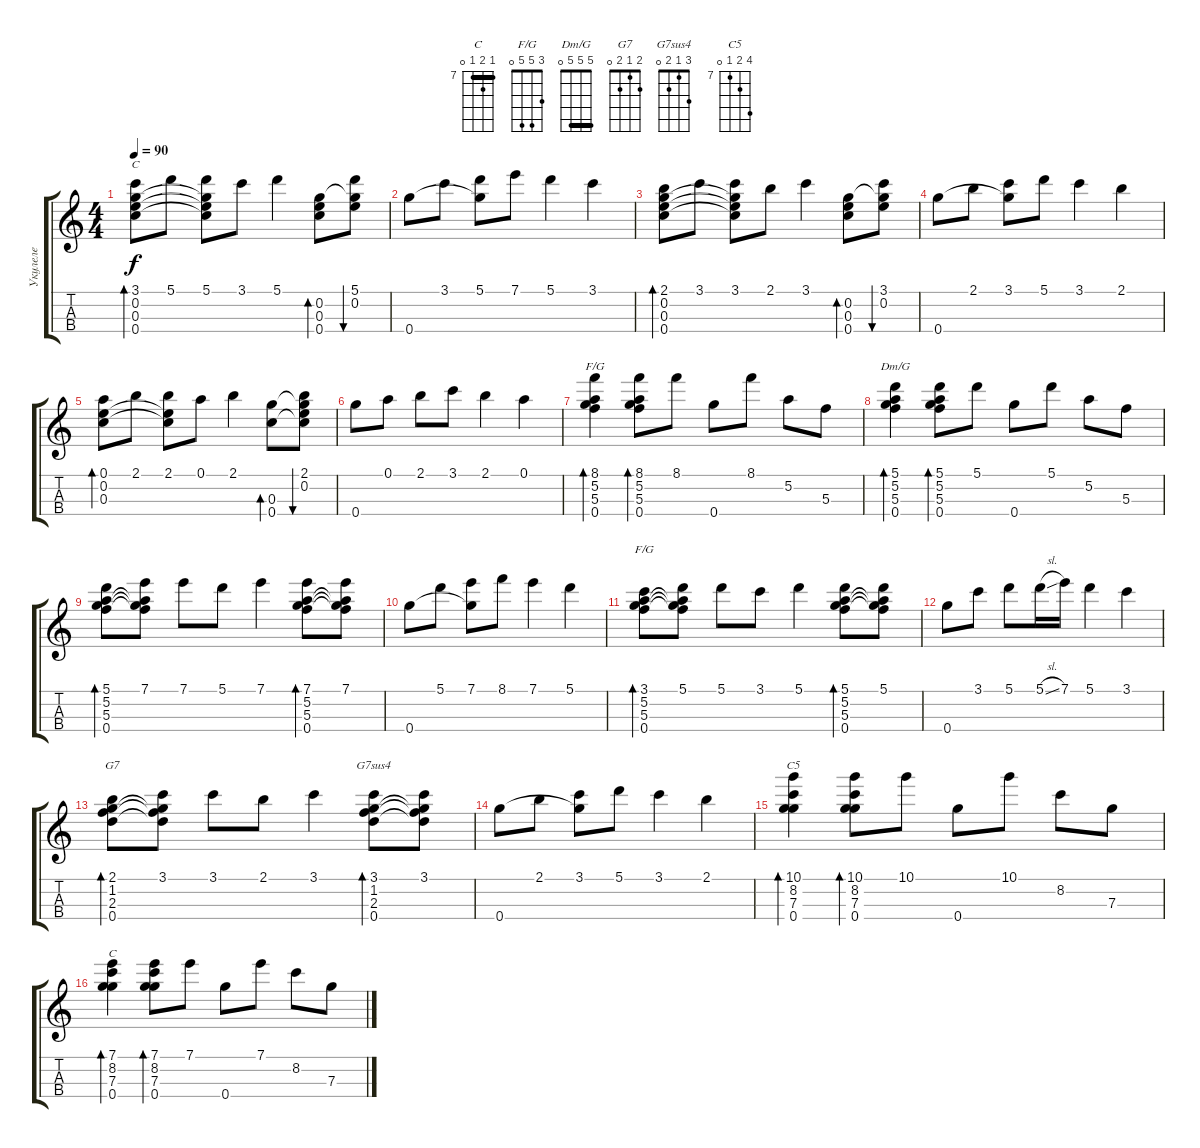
\track ("Укулеле" "Укулеле") {instrument acousticguitarnylon}
\staff {score tabs}
\tuning (A4 E4 C4 G4) {hide}
\chord ("C" 3 0 0 0)
\chord ("F/G" 8 5 5 0) {firstfret 5 barre 5}
\chord ("Dm/G" 5 5 5 0) {barre 5}
\chord ("F/G" 3 5 5 0)
\chord ("G7" 2 1 2 0)
\chord ("G7sus4" 3 1 2 0)
\chord ("C5" 10 8 7 0) {firstfret 7}
\chord ("C" 7 8 7 0) {firstfret 7 barre 7}
\ts (4 4)
\tempo 90
\clef g2
\ks c
(3.1 0.2 0.3 0.4).8{bd 60 ch "C" dy f} 5.1.8 (5.1 0.2{t} 0.3{t} 0.4{t}).8 3.1.8 5.1.4 (0.2 0.3 0.4).8{bd 60} (5.1 0.2 0.4{t}).8{bu 60} |
0.4.8 3.1.8 (5.1 0.4{t}).8 7.1.8 5.1.4 3.1.4 |
(2.1 0.2 0.3 0.4).8{bd 60} 3.1.8 (3.1 0.2{t} 0.3{t} 0.4{t}).8 2.1.8 3.1.4 (0.2 0.3 0.4).8{bd 60} (3.1 0.2 0.4{t}).8{bu 60} |
0.4.8 2.1.8 (3.1 0.4{t}).8 5.1.8 3.1.4 2.1.4 |
(0.1 0.2 0.3).8{bd 60} 2.1.8 (2.1 0.2{t} 0.3{t}).8 0.1.8 2.1.4 (0.3 0.4).8{bd 60} (2.1 0.2 0.3{t} 0.4{t}).8{bu 60} |
0.4.8 0.1.8 2.1.8 3.1.8 2.1.4 0.1.4 |
(8.1 5.2 5.3 0.4).4{bd 60 ch "F/G"} (8.1 5.2 5.3 0.4).8{bd 60} 8.1.8 0.4.8 8.1.8 5.2.8 5.3.8 |
(5.1 5.2 5.3 0.4).4{bd 60 ch "Dm/G"} (5.1 5.2 5.3 0.4).8{bd 60} 5.1.8 0.4.8 5.1.8 5.2.8 5.3.8 |
(5.1 5.2 5.3 0.4).8{bd 60} (7.1 5.2{t} 5.3{t} 0.4{t}).8 7.1.8 5.1.8 7.1.4 (7.1 5.2 5.3 0.4).8{bd 60} (7.1 5.2{t} 5.3{t} 0.4{t}).8 |
0.4.8 5.1.8 (7.1 0.4{t}).8 8.1.8 7.1.4 5.1.4 |
(3.1 5.2 5.3 0.4).8{bd 60 ch "F/G"} (5.1 5.2{t} 5.3{t} 0.4{t}).8 5.1.8 3.1.8 5.1.4 (5.1 5.2 5.3 0.4).8{bd 60} (5.1 5.2{t} 5.3{t} 0.4{t}).8 |
0.4.8 3.1.8 5.1.8 5.1{sl}.16 7.1.16 5.1.4 3.1.4 |
(2.1 1.2 2.3 0.4).8{bd 60 ch "G7"} (3.1 1.2{t} 2.3{t} 0.4{t}).8 3.1.8 2.1.8 3.1.4 (3.1 1.2 2.3 0.4).8{bd 60 ch "G7sus4"} (3.1 1.2{t} 2.3{t} 0.4{t}).8 |
0.4.8 2.1.8 (3.1 0.4{t}).8 5.1.8 3.1.4 2.1.4 |
(10.1 8.2 7.3 0.4).4{bd 60 ch "C5"} (10.1 8.2 7.3 0.4).8{bd 60} 10.1.8 0.4.8 10.1.8 8.2.8 7.3.8 |
(7.1 8.2 7.3 0.4).4{bd 60 ch "C"} (7.1 8.2 7.3 0.4).8{bd 60} 7.1.8 0.4.8 7.1.8 8.2.8 7.3.8
